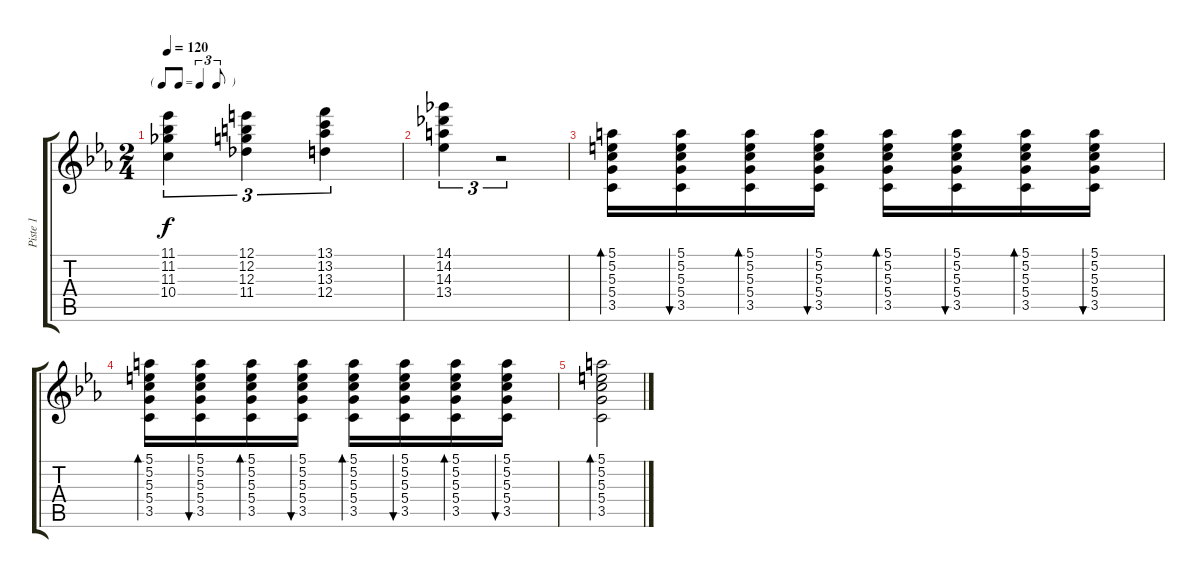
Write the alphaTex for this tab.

\track ("Piste 1" "Piste 1") {instrument electricguitarjazz}
\staff {score tabs}
\tuning (E4 B3 G3 D3 A2 E2) {hide}
\ts (2 4)
\tf triplet8th
\tempo 120
\clef g2
\ks eb
(11.1 11.2 11.3 10.4).4{tu (3 2) dy f} (12.1 12.2 12.3 11.4).4{tu (3 2)} (13.1 13.2 13.3 12.4).4{tu (3 2)} |
(14.1 14.2 14.3 13.4).4{tu (3 2)} r.2{tu (3 2)} |
(5.1 5.2 5.3 5.4 3.5).16{bd 30} (5.1 5.2 5.3 5.4 3.5).16{bu 30} (5.1 5.2 5.3 5.4 3.5).16{bd 30} (5.1 5.2 5.3 5.4 3.5).16{bu 30} (5.1 5.2 5.3 5.4 3.5).16{bd 30} (5.1 5.2 5.3 5.4 3.5).16{bu 30} (5.1 5.2 5.3 5.4 3.5).16{bd 30} (5.1 5.2 5.3 5.4 3.5).16{bu 30} |
(5.1 5.2 5.3 5.4 3.5).16{bd 60} (5.1 5.2 5.3 5.4 3.5).16{bu 30} (5.1 5.2 5.3 5.4 3.5).16{bd 30} (5.1 5.2 5.3 5.4 3.5).16{bu 30} (5.1 5.2 5.3 5.4 3.5).16{bd 30} (5.1 5.2 5.3 5.4 3.5).16{bu 240} (5.1 5.2 5.3 5.4 3.5).16{bd 240} (5.1 5.2 5.3 5.4 3.5).16{bu 240} |
(5.1 5.2 5.3 5.4 3.5).2{bd 120}
